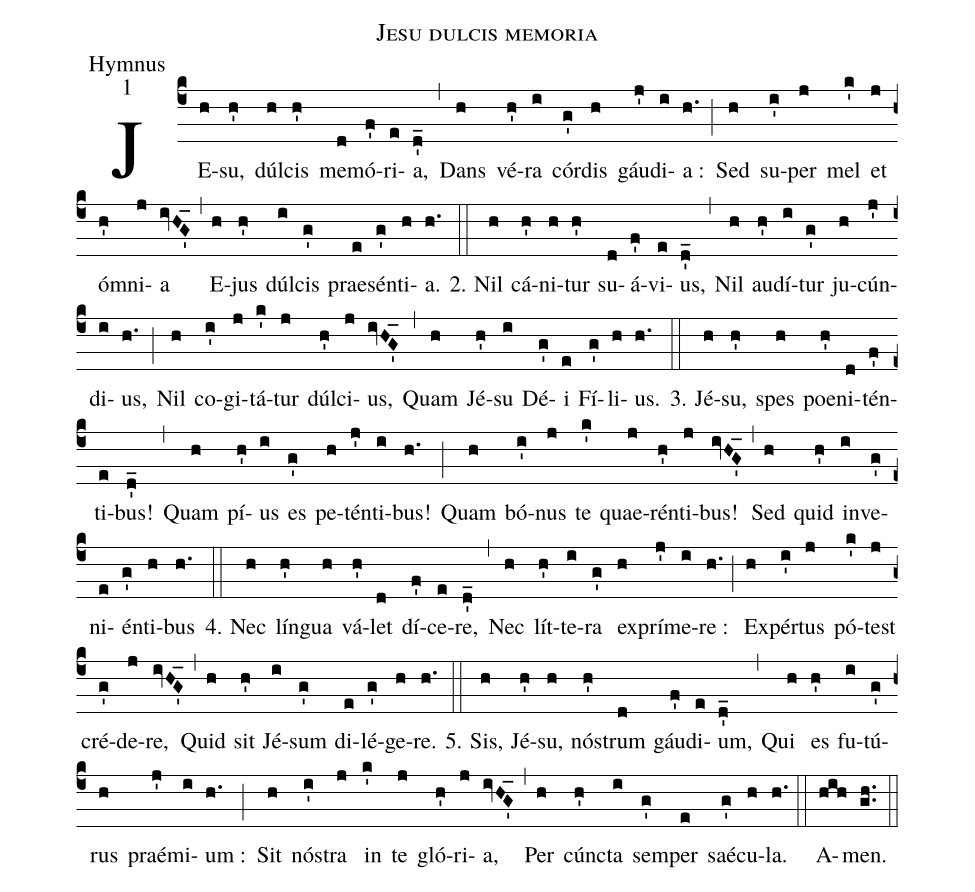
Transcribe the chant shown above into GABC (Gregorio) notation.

name:Jesu dulcis memoria;
office-part:Hymnus;
mode:1;
%%
(c4) JE(h)su,(h') dúl(h)cis(h') me(d)mó(f')ri(e)a,(d'_) (,) Dans(h) vé(h')ra(i) cór(g')dis(h) gáu(j')di(i)a :(h.) (;) Sed(h) su(i')per(j) mel(k') et(j) óm(h')ni(j)a(ivHG'_) (,) E(h)jus(h') dúl(i)cis(g') prae(e)sén(g')ti(h)a.(h.) (::) 2. Nil(h) cá(h')ni(h)tur(h') su(d)á(f')vi(e)us,(d'_) (,) Nil(h) au(h')dí(i)tur(g') ju(h)cún(j')di(i)us,(h.) (;) Nil(h) co(i')gi(j)tá(k')tur(j) dúl(h')ci(j)us,(ivHG'_) (,) Quam(h) Jé(h')su(i) Dé(g')i(e) Fí(g')li(h)us.(h.) (::) 3. Jé(h)su,(h') spes(h) poe(h')ni(d)tén(f')ti(e)bus!(d'_) (,) Quam(h) pí(h')us(i) es(g') pe(h)tén(j')ti(i)bus!(h.) (;) Quam(h) bó(i')nus(j) te(k') quae(j)rén(h')ti(j)bus!(ivHG'_) (,) Sed(h) quid(h') in(i)ve(g')ni(e)én(g')ti(h)bus(h.) (::) 4. Nec(h) lín(h')gua(h) vá(h')let(d) dí(f')ce(e)re,(d'_) (,) Nec(h) lít(h')te(i)ra(g') exp(h)rí(j')me(i)re :(h.) (;) Ex(h)pér(i')tus(j) pó(k')test(j) cré(g')de(j)re,(ivHG'_) (,) Quid(h) sit(h') Jé(i)sum(g') di(e)lé(g')ge(h)re.(h.) (::) 5. Sis,(h) Jé(h')su,(h) nós(h')trum(d) gáu(f')di(e)um,(d'_) (,) Qui(h) es(h') fu(i)tú(g')rus(h) praé(j')mi(i)um :(h.) (;) Sit(h) nós(i')tra(j) in(k') te(j) gló(h')ri(j)a,(ivHG'_) (,) Per(h) cún(h')cta(i) sem(g')per(e) saé(g')cu(h)la.(h.) (::) A(hih)men.(gh..) (::)
